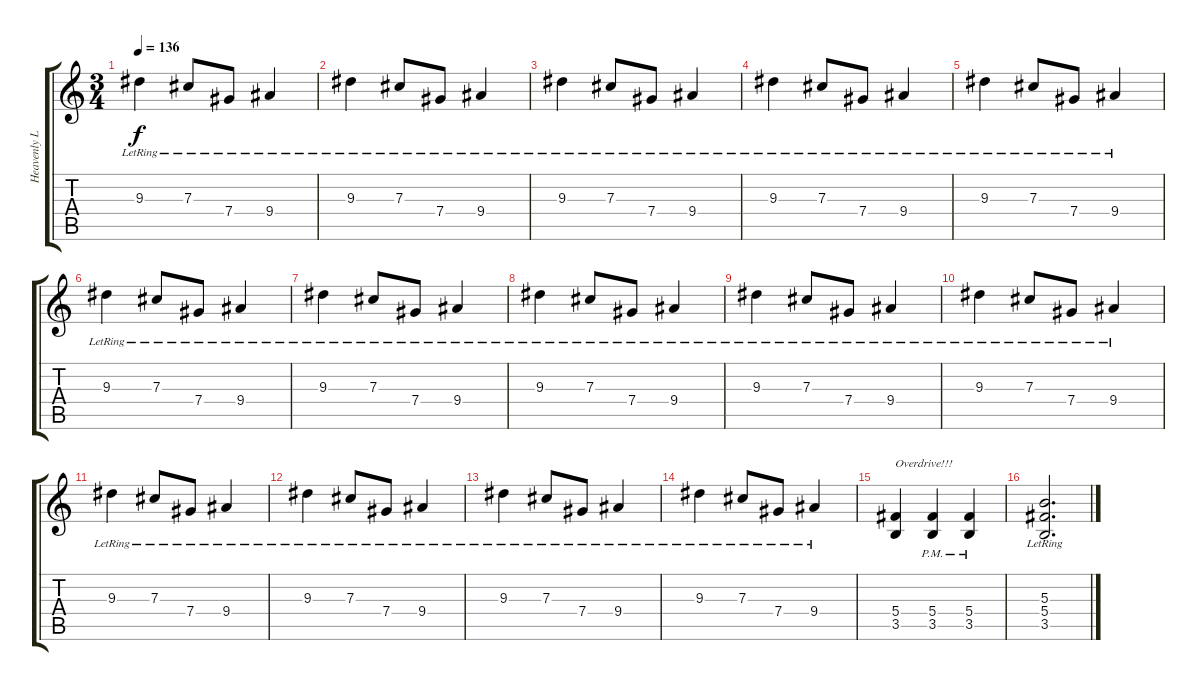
\track ("Heavenly Lead Gtr" "Heavenly L") {instrument electricguitarclean}
\staff {score tabs}
\tuning (Db4 Bb3 Gb3 Db3 Ab2 Db2) {hide}
\ts (3 4)
\tempo 136
\clef g2
\ks c
9.3{lr}.4{dy f} 7.3{lr}.8 7.4{lr}.8 9.4{lr}.4 |
9.3{lr}.4 7.3{lr}.8 7.4{lr}.8 9.4{lr}.4 |
9.3{lr}.4 7.3{lr}.8 7.4{lr}.8 9.4{lr}.4 |
9.3{lr}.4 7.3{lr}.8 7.4{lr}.8 9.4{lr}.4 |
9.3{lr}.4 7.3{lr}.8 7.4{lr}.8 9.4{lr}.4 |
9.3{lr}.4 7.3{lr}.8 7.4{lr}.8 9.4{lr}.4 |
9.3{lr}.4 7.3{lr}.8 7.4{lr}.8 9.4{lr}.4 |
9.3{lr}.4 7.3{lr}.8 7.4{lr}.8 9.4{lr}.4 |
9.3{lr}.4 7.3{lr}.8 7.4{lr}.8 9.4{lr}.4 |
9.3{lr}.4 7.3{lr}.8 7.4{lr}.8 9.4{lr}.4 |
9.3{lr}.4 7.3{lr}.8 7.4{lr}.8 9.4{lr}.4 |
9.3{lr}.4 7.3{lr}.8 7.4{lr}.8 9.4{lr}.4 |
9.3{lr}.4 7.3{lr}.8 7.4{lr}.8 9.4{lr}.4 |
9.3{lr}.4 7.3{lr}.8 7.4{lr}.8 9.4{lr}.4 |
(5.4 3.5).4{txt "Overdrive!!!" volume 10 instrument overdrivenguitar} (5.4{pm} 3.5{pm}).4 (5.4{pm} 3.5{pm}).4 |
(5.3{lr} 5.4{lr} 3.5{lr}).2{d}
